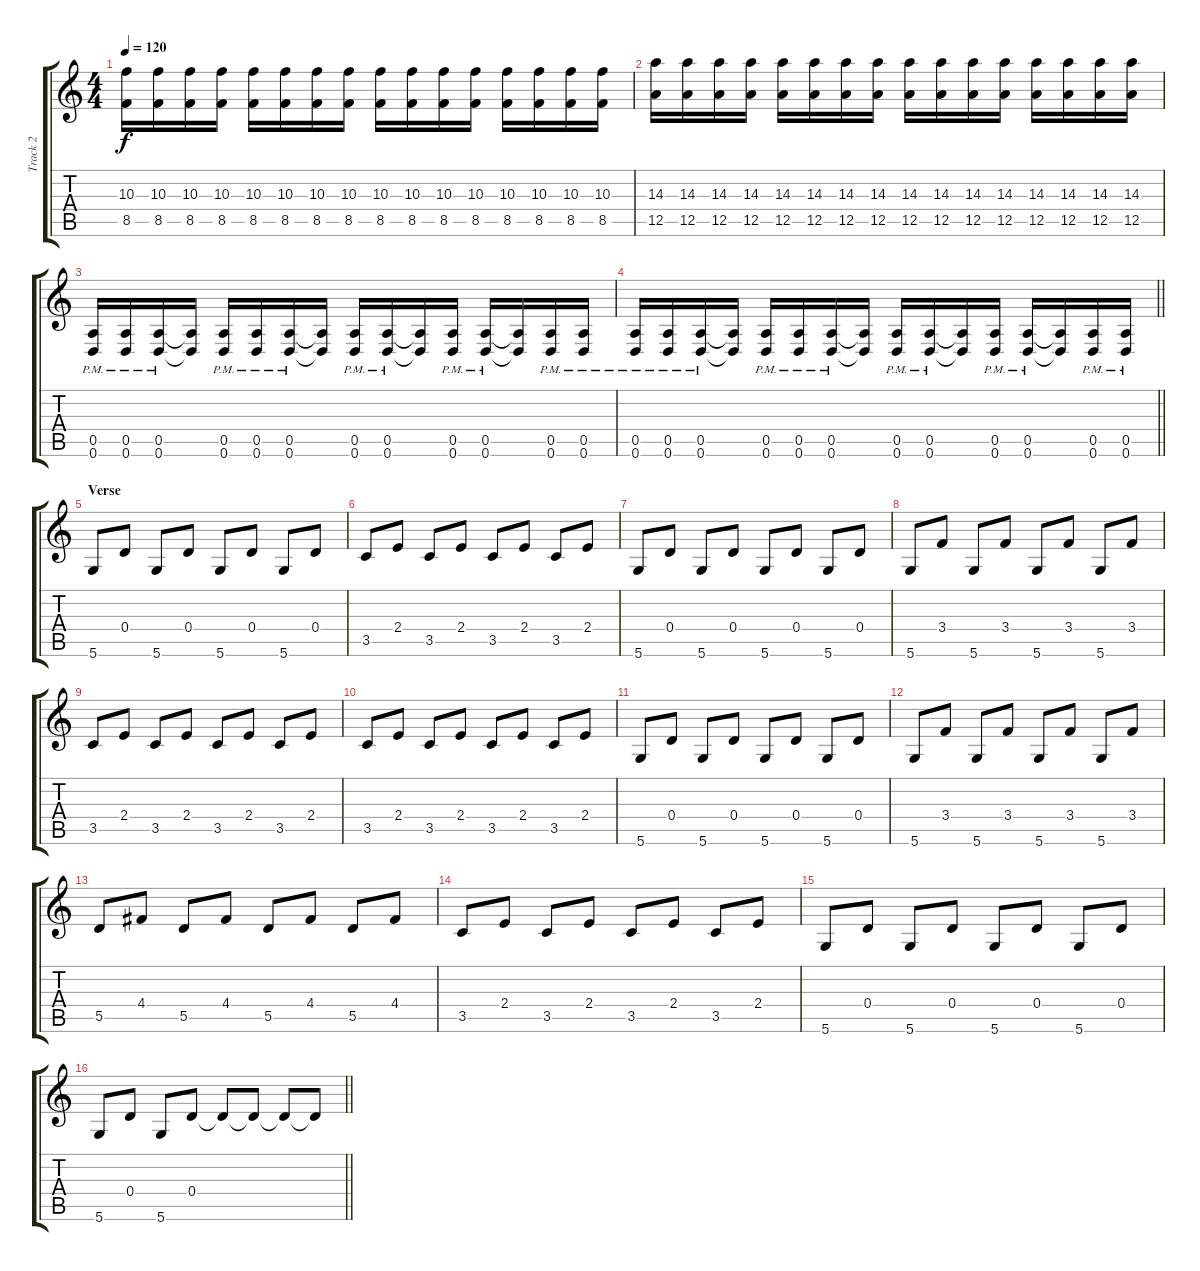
\track ("Track 2" "Track 2") {instrument distortionguitar}
\staff {score tabs}
\tuning (E4 B3 G3 D3 A2 D2) {hide}
\ts (4 4)
\tempo 120
\clef g2
\ks c
(10.3 8.5).16{dy f instrument distortionguitar} (10.3 8.5).16 (10.3 8.5).16 (10.3 8.5).16 (10.3 8.5).16 (10.3 8.5).16 (10.3 8.5).16 (10.3 8.5).16 (10.3 8.5).16 (10.3 8.5).16 (10.3 8.5).16 (10.3 8.5).16 (10.3 8.5).16 (10.3 8.5).16 (10.3 8.5).16 (10.3 8.5).16 |
(14.3 12.5).16 (14.3 12.5).16 (14.3 12.5).16 (14.3 12.5).16 (14.3 12.5).16 (14.3 12.5).16 (14.3 12.5).16 (14.3 12.5).16 (14.3 12.5).16 (14.3 12.5).16 (14.3 12.5).16 (14.3 12.5).16 (14.3 12.5).16 (14.3 12.5).16 (14.3 12.5).16 (14.3 12.5).16 |
(0.5{pm} 0.6{pm}).16 (0.5{pm} 0.6{pm}).16 (0.5{pm} 0.6{pm}).16 (0.5{t} 0.6{t}).16 (0.5{pm} 0.6{pm}).16 (0.5{pm} 0.6{pm}).16 (0.5{pm} 0.6{pm}).16 (0.5{t} 0.6{t}).16 (0.5{pm} 0.6{pm}).16 (0.5{pm} 0.6{pm}).16 (0.5{t} 0.6{t}).16 (0.5{pm} 0.6{pm}).16 (0.5{pm} 0.6{pm}).16 (0.5{t} 0.6{t}).16 (0.5{pm} 0.6{pm}).16 (0.5{pm} 0.6{pm}).16 |
\barLineRight lightlight
(0.5{pm} 0.6{pm}).16 (0.5{pm} 0.6{pm}).16 (0.5{pm} 0.6{pm}).16 (0.5{t} 0.6{t}).16 (0.5{pm} 0.6{pm}).16 (0.5{pm} 0.6{pm}).16 (0.5{pm} 0.6{pm}).16 (0.5{t} 0.6{t}).16 (0.5{pm} 0.6{pm}).16 (0.5{pm} 0.6{pm}).16 (0.5{t} 0.6{t}).16 (0.5{pm} 0.6{pm}).16 (0.5{pm} 0.6{pm}).16 (0.5{t} 0.6{t}).16 (0.5{pm} 0.6{pm}).16 (0.5{pm} 0.6{pm}).16 |
\section ("" "Verse")
5.6.8{instrument acousticguitarnylon} 0.4.8 5.6.8 0.4.8 5.6.8 0.4.8 5.6.8 0.4.8 |
3.5.8 2.4.8 3.5.8 2.4.8 3.5.8 2.4.8 3.5.8 2.4.8 |
5.6.8 0.4.8 5.6.8 0.4.8 5.6.8 0.4.8 5.6.8 0.4.8 |
5.6.8 3.4.8 5.6.8 3.4.8 5.6.8 3.4.8 5.6.8 3.4.8 |
3.5.8 2.4.8 3.5.8 2.4.8 3.5.8 2.4.8 3.5.8 2.4.8 |
3.5.8 2.4.8 3.5.8 2.4.8 3.5.8 2.4.8 3.5.8 2.4.8 |
5.6.8 0.4.8 5.6.8 0.4.8 5.6.8 0.4.8 5.6.8 0.4.8 |
5.6.8 3.4.8 5.6.8 3.4.8 5.6.8 3.4.8 5.6.8 3.4.8 |
5.5.8 4.4.8 5.5.8 4.4.8 5.5.8 4.4.8 5.5.8 4.4.8 |
3.5.8 2.4.8 3.5.8 2.4.8 3.5.8 2.4.8 3.5.8 2.4.8 |
5.6.8 0.4.8 5.6.8 0.4.8 5.6.8 0.4.8 5.6.8 0.4.8 |
\barLineRight lightlight
5.6.8 0.4.8 5.6.8 0.4.8 0.4{t}.8 0.4{t}.8 0.4{t}.8 0.4{t}.8
